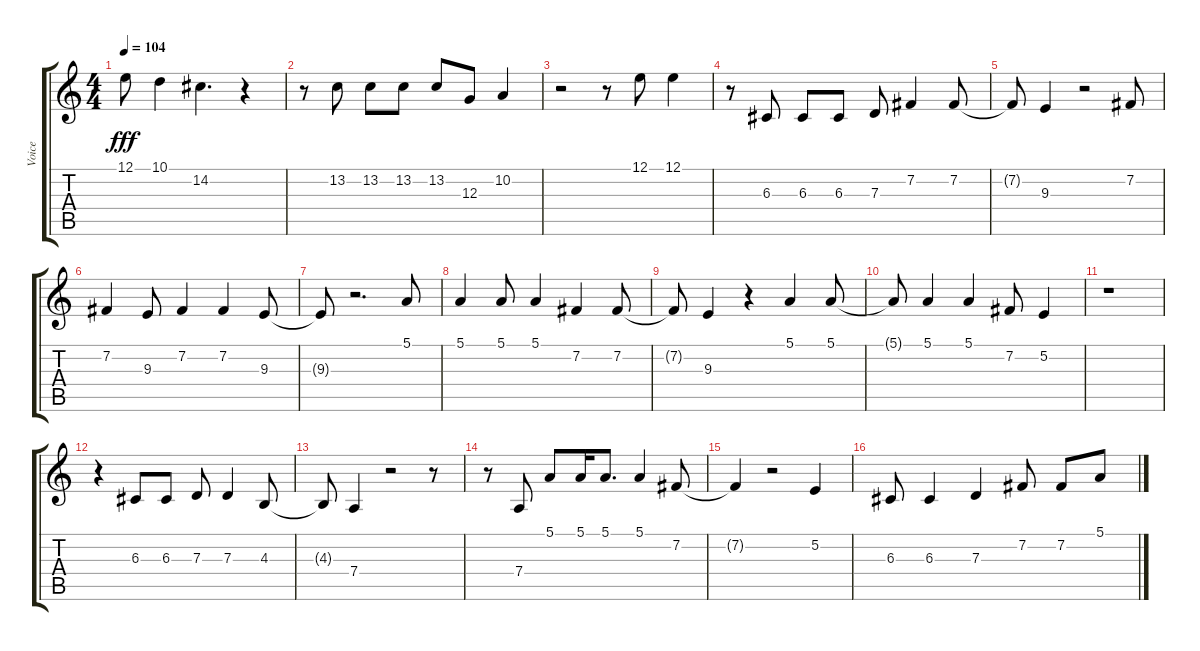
\track ("Voice" "Voice") {instrument shakuhachi}
\staff {score tabs}
\tuning (E4 B3 G3 D3 A2 E2) {hide}
\ts (4 4)
\tempo 104
\clef g2
\ks c
12.1.8{dy fff} 10.1.4 14.2.4{d} r.4 |
r.8 13.2.8 13.2.8 13.2.8 13.2.8 12.3.8 10.2.4 |
r.2 r.8 12.1.8 12.1.4 |
r.8 6.3.8{instrument shakuhachi} 6.3.8 6.3.8 7.3.8 7.2.4 7.2.8 |
7.2{t}.8 9.3.4 r.2 7.2.8 |
7.2.4 9.3.8 7.2.4 7.2.4 9.3.8 |
9.3{t}.8 r.2{d} 5.1.8 |
5.1.4 5.1.8 5.1.4 7.2.4 7.2.8 |
7.2{t}.8 9.3.4 r.4 5.1.4 5.1.8 |
5.1{t}.8 5.1.4 5.1.4 7.2.8 5.2.4 |
r.1 |
r.4 6.3.8 6.3.8 7.3.8 7.3.4 4.3.8 |
4.3{t}.8 7.4.4 r.2 r.8 |
r.8 7.4.8 5.1.8 5.1.16 5.1.8{d} 5.1.4 7.2.8 |
7.2{t}.4 r.2 5.2.4 |
6.3.8 6.3.4 7.3.4 7.2.8 7.2.8 5.1.8
